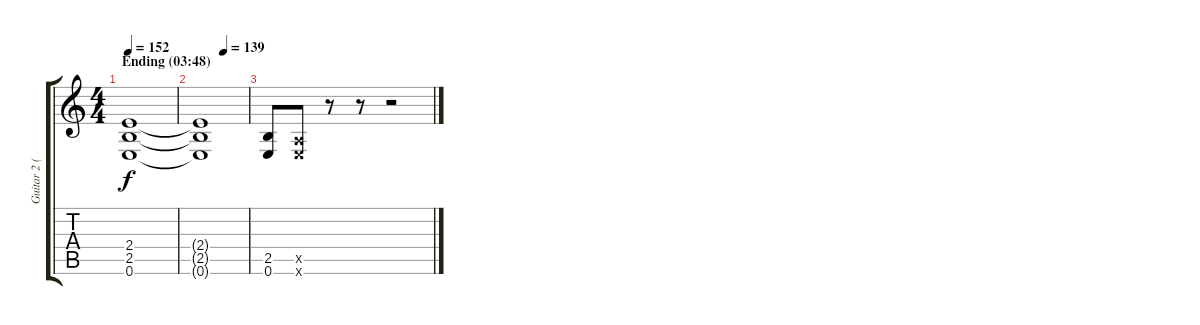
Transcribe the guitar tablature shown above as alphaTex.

\track ("Guitar 2 (Slash)" "Guitar 2 (") {instrument distortionguitar}
\staff {score tabs}
\tuning (E4 B3 G3 D3 A2 E2) {hide}
\ts (4 4)
\section ("" "Ending (03:48)")
\tempo 152
\clef g2
\ks c
(2.4 2.5 0.6).1{dy f} |
\tempo (139 0.5)
(2.4{t} 2.5{t} 0.6{t}).1 |
(2.5 0.6).8 (0.5{x} 0.6{x}).8 r.8 r.8 r.2
